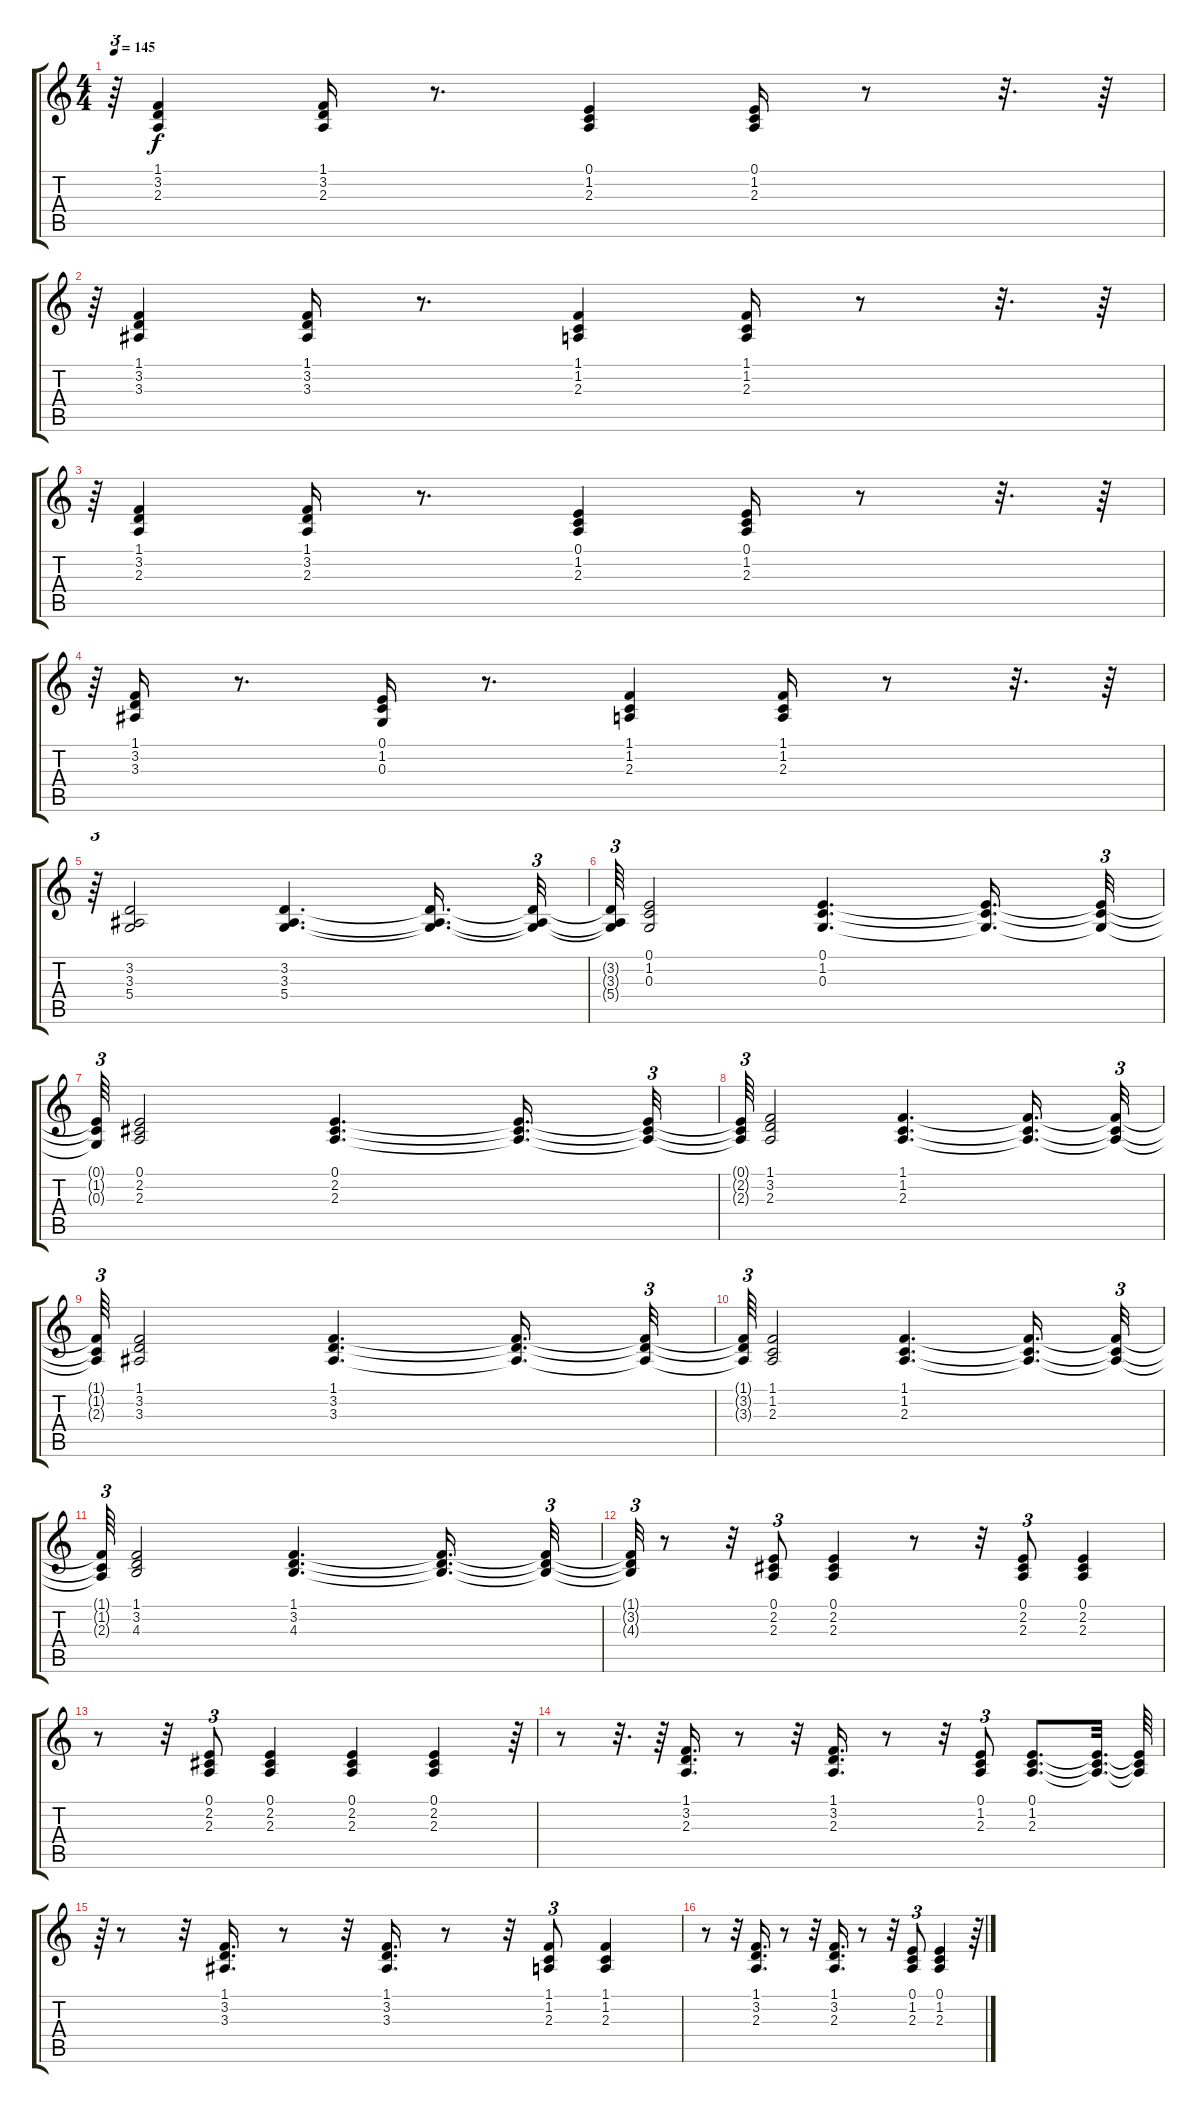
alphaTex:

\track "" {instrument acousticgrandpiano}
\staff {score tabs}
\tuning (E4 B3 G3 D3 A2 E2) {hide}
\ts (4 4)
\tempo 145
\clef g2
\ks c
r.64{tu (3 2) dy f} (1.1 3.2 2.3).4 (1.1 3.2 2.3).16 r.8{d} (0.1 1.2 2.3).4 (0.1 1.2 2.3).16 r.8 r.32{d} r.64 |
r.64{tu (3 2)} (1.1 3.2 3.3).4 (1.1 3.2 3.3).16 r.8{d} (1.1 1.2 2.3).4 (1.1 1.2 2.3).16 r.8 r.32{d} r.64 |
r.64{tu (3 2)} (1.1 3.2 2.3).4 (1.1 3.2 2.3).16 r.8{d} (0.1 1.2 2.3).4 (0.1 1.2 2.3).16 r.8 r.32{d} r.64 |
r.64{tu (3 2)} (1.1 3.2 3.3).16 r.8{d} (0.1 1.2 0.3).16 r.8{d} (1.1 1.2 2.3).4 (1.1 1.2 2.3).16 r.8 r.32{d} r.64 |
r.64{tu (3 2)} (3.2 3.3 5.4).2 (3.2 3.3 5.4).4{d} (3.2{t} 3.3{t} 5.4{t}).16{d} (3.2{t} 3.3{t} 5.4{t}).32{tu (3 2)} |
(3.2{t} 3.3{t} 5.4{t}).64{tu (3 2)} (0.1 1.2 0.3).2 (0.1 1.2 0.3).4{d} (0.1{t} 1.2{t} 0.3{t}).16{d} (0.1{t} 1.2{t} 0.3{t}).32{tu (3 2)} |
(0.1{t} 1.2{t} 0.3{t}).64{tu (3 2)} (0.1 2.2 2.3).2 (0.1 2.2 2.3).4{d} (0.1{t} 2.2{t} 2.3{t}).16{d} (0.1{t} 2.2{t} 2.3{t}).32{tu (3 2)} |
(0.1{t} 2.2{t} 2.3{t}).64{tu (3 2)} (1.1 3.2 2.3).2 (1.1 1.2 2.3).4{d} (1.1{t} 1.2{t} 2.3{t}).16{d} (1.1{t} 1.2{t} 2.3{t}).32{tu (3 2)} |
(1.1{t} 1.2{t} 2.3{t}).64{tu (3 2)} (1.1 3.2 3.3).2 (1.1 3.2 3.3).4{d} (1.1{t} 3.2{t} 3.3{t}).16{d} (1.1{t} 3.2{t} 3.3{t}).32{tu (3 2)} |
(1.1{t} 3.2{t} 3.3{t}).64{tu (3 2)} (1.1 1.2 2.3).2 (1.1 1.2 2.3).4{d} (1.1{t} 1.2{t} 2.3{t}).16{d} (1.1{t} 1.2{t} 2.3{t}).32{tu (3 2)} |
(1.1{t} 1.2{t} 2.3{t}).64{tu (3 2)} (1.1 3.2 4.3).2 (1.1 3.2 4.3).4{d} (1.1{t} 3.2{t} 4.3{t}).16{d} (1.1{t} 3.2{t} 4.3{t}).32{tu (3 2)} |
(1.1{t} 3.2{t} 4.3{t}).32{tu (3 2)} r.8 r.32 (0.1 2.2 2.3).8{tu (3 2)} (0.1 2.2 2.3).4 r.8 r.32 (0.1 2.2 2.3).8{tu (3 2)} (0.1 2.2 2.3).4 |
r.8 r.32 (0.1 2.2 2.3).8{tu (3 2)} (0.1 2.2 2.3).4 (0.1 2.2 2.3).4 (0.1 2.2 2.3).4 r.64{tu (3 2)} |
r.8 r.32{d} r.64 (1.1 3.2 2.3).16{d} r.8 r.32 (1.1 3.2 2.3).16{d} r.8 r.32 (0.1 1.2 2.3).8{tu (3 2)} (0.1 1.2 2.3).8{d} (0.1{t} 1.2{t} 2.3{t}).32{d} (0.1{t} 1.2{t} 2.3{t}).64 |
r.64{tu (3 2)} r.8 r.32 (1.1 3.2 3.3).16{d} r.8 r.32 (1.1 3.2 3.3).16{d} r.8 r.32 (1.1 1.2 2.3).8{tu (3 2)} (1.1 1.2 2.3).4 |
r.8 r.32 (1.1 3.2 2.3).16{d} r.8 r.32 (1.1 3.2 2.3).16{d} r.8 r.32 (0.1 1.2 2.3).8{tu (3 2)} (0.1 1.2 2.3).4 r.64{tu (3 2)}
